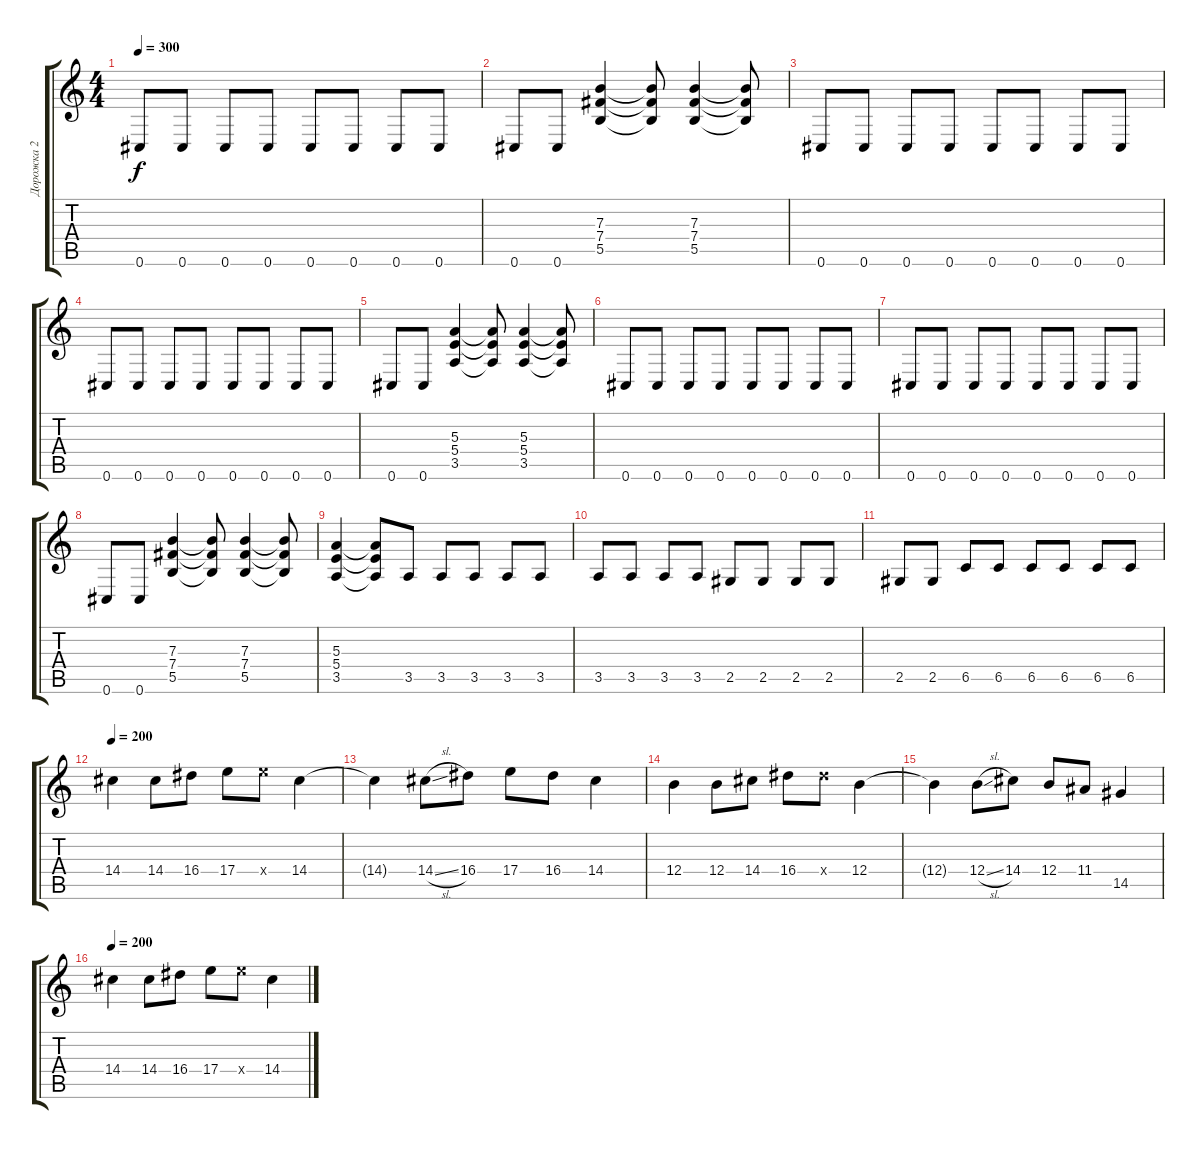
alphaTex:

\track ("Дорожка 2" "Дорожка 2") {instrument distortionguitar}
\staff {score tabs}
\tuning (Db4 Ab3 E3 B2 Gb2 Db2) {hide}
\ts (4 4)
\tempo 300
\clef g2
\ks c
0.6.8{dy f} 0.6.8 0.6.8 0.6.8 0.6.8 0.6.8 0.6.8 0.6.8 |
0.6.8 0.6.8 (7.3 7.4 5.5).4 (7.3{t} 7.4{t} 5.5{t}).8 (7.3 7.4 5.5).4 (7.3{t} 7.4{t} 5.5{t}).8 |
0.6.8 0.6.8 0.6.8 0.6.8 0.6.8 0.6.8 0.6.8 0.6.8 |
0.6.8 0.6.8 0.6.8 0.6.8 0.6.8 0.6.8 0.6.8 0.6.8 |
0.6.8 0.6.8 (5.3 5.4 3.5).4 (5.3{t} 5.4{t} 3.5{t}).8 (5.3 5.4 3.5).4 (5.3{t} 5.4{t} 3.5{t}).8 |
0.6.8 0.6.8 0.6.8 0.6.8 0.6.8 0.6.8 0.6.8 0.6.8 |
0.6.8 0.6.8 0.6.8 0.6.8 0.6.8 0.6.8 0.6.8 0.6.8 |
0.6.8 0.6.8 (7.3 7.4 5.5).4 (7.3{t} 7.4{t} 5.5{t}).8 (7.3 7.4 5.5).4 (7.3{t} 7.4{t} 5.5{t}).8 |
(5.3 5.4 3.5).4 (5.3{t} 5.4{t} 3.5{t}).8 3.5.8 3.5.8 3.5.8 3.5.8 3.5.8 |
3.5.8 3.5.8 3.5.8 3.5.8 2.5.8 2.5.8 2.5.8 2.5.8 |
2.5.8 2.5.8 6.5.8 6.5.8 6.5.8 6.5.8 6.5.8 6.5.8 |
\tempo 200
14.4.4 14.4.8 16.4.8 17.4.8 17.4{x}.8 14.4.4 |
14.4{t}.4 14.4{sl}.8 16.4.8 17.4.8 16.4.8 14.4.4 |
12.4.4 12.4.8 14.4.8 16.4.8 16.4{x}.8 12.4.4 |
12.4{t}.4 12.4{sl}.8 14.4.8 12.4.8 11.4.8 14.5.4 |
\tempo 200
14.4.4 14.4.8 16.4.8 17.4.8 17.4{x}.8 14.4.4
